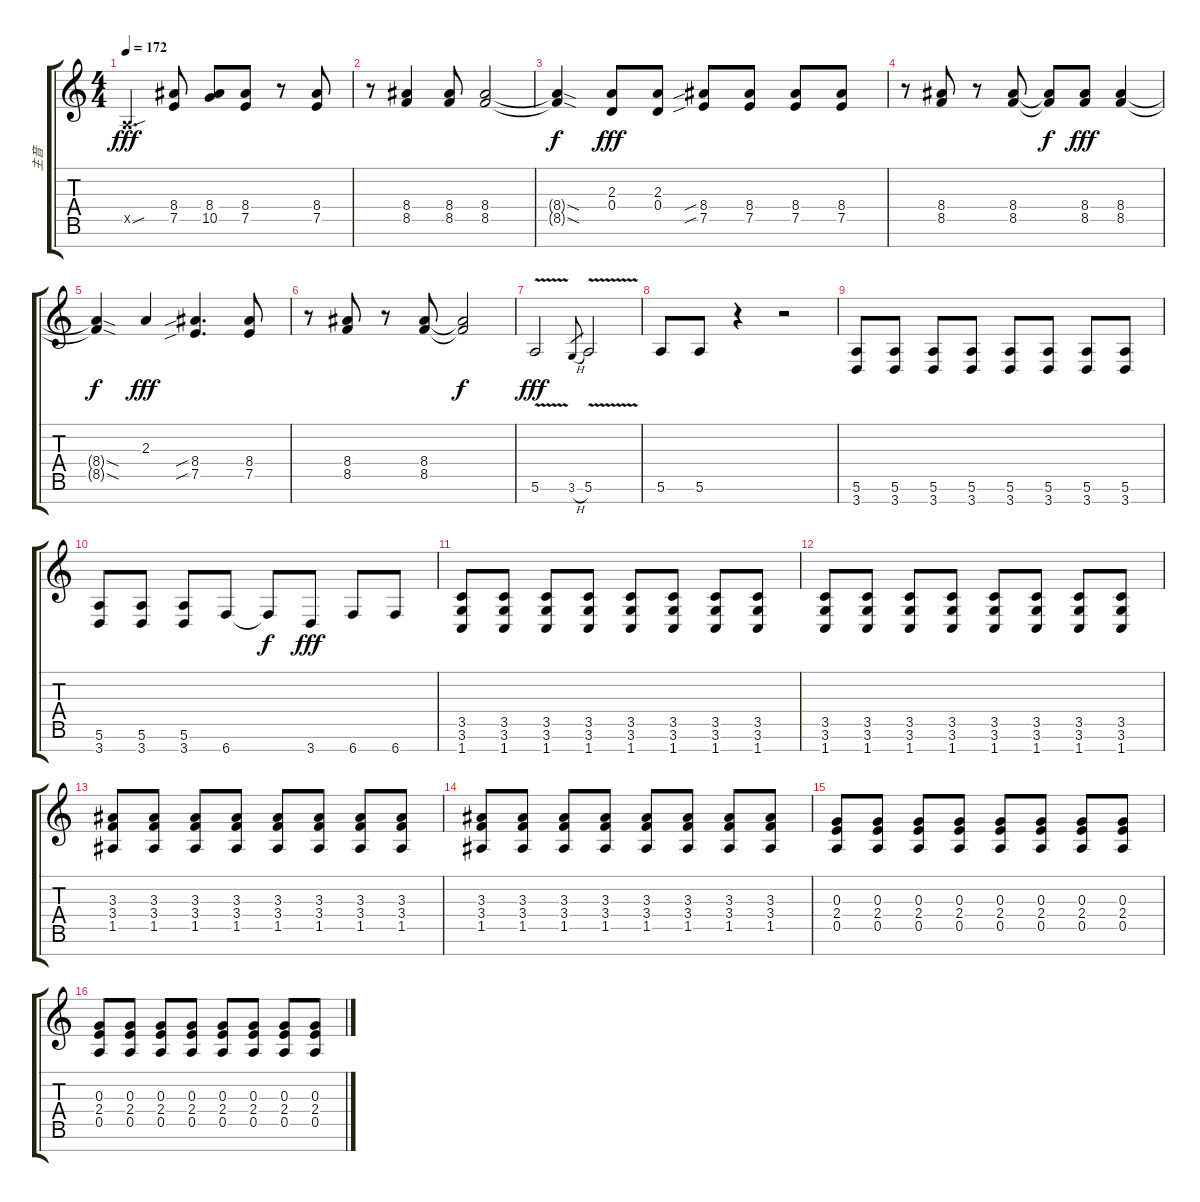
\track ("主音" "主音") {instrument distortionguitar}
\staff {score tabs}
\tuning (E4 B3 G3 D3 A2 E2 B1) {hide}
\ts (4 4)
\tempo 172
\clef g2
\ks c
0.5{sou x}.4{d dy fff} (8.4 7.5).8 (8.4 10.5).8 (8.4 7.5).8 r.8 (8.4 7.5).8 |
r.8 (8.4 8.5).4 (8.4 8.5).8 (8.4 8.5).2 |
(8.4{sod t} 8.5{sod t}).4{dy f} (2.3 0.4).8{dy fff} (2.3 0.4).8 (8.4{sib} 7.5{sib}).8 (8.4 7.5).8 (8.4 7.5).8 (8.4 7.5).8 |
r.8 (8.4 8.5).8 r.8 (8.4 8.5).8 (8.4{t} 8.5{t}).8{dy f} (8.4 8.5).8{dy fff} (8.4 8.5).4 |
(8.4{sod t} 8.5{sod t}).4{dy f} 2.3.4{dy fff} (8.4{sib} 7.5{sib}).4{d} (8.4 7.5).8 |
r.8 (8.4 8.5).8 r.8 (8.4 8.5).8 (8.4{t} 8.5{t}).2{dy f} |
5.6{v}.2{dy fff} 3.6{h}.8{gr} 5.6{v}.2 |
5.6.8 5.6.8 r.4 r.2 |
(5.6 3.7).8 (5.6 3.7).8 (5.6 3.7).8{txt ""} (5.6 3.7).8 (5.6 3.7).8 (5.6 3.7).8 (5.6 3.7).8 (5.6 3.7).8 |
(5.6 3.7).8 (5.6 3.7).8 (5.6 3.7).8 6.7.8 6.7{t}.8{dy f} 3.7.8{dy fff} 6.7.8 6.7.8 |
(3.5 3.6 1.7).8 (3.5 3.6 1.7).8 (3.5 3.6 1.7).8 (3.5 3.6 1.7).8 (3.5 3.6 1.7).8 (3.5 3.6 1.7).8 (3.5 3.6 1.7).8 (3.5 3.6 1.7).8 |
(3.5 3.6 1.7).8 (3.5 3.6 1.7).8 (3.5 3.6 1.7).8 (3.5 3.6 1.7).8 (3.5 3.6 1.7).8 (3.5 3.6 1.7).8 (3.5 3.6 1.7).8 (3.5 3.6 1.7).8 |
(3.3 3.4 1.5).8 (3.3 3.4 1.5).8 (3.3 3.4 1.5).8 (3.3 3.4 1.5).8 (3.3 3.4 1.5).8 (3.3 3.4 1.5).8 (3.3 3.4 1.5).8 (3.3 3.4 1.5).8 |
(3.3 3.4 1.5).8 (3.3 3.4 1.5).8 (3.3 3.4 1.5).8 (3.3 3.4 1.5).8 (3.3 3.4 1.5).8 (3.3 3.4 1.5).8 (3.3 3.4 1.5).8 (3.3 3.4 1.5).8 |
(0.3 2.4 0.5).8 (0.3 2.4 0.5).8 (0.3 2.4 0.5).8 (0.3 2.4 0.5).8 (0.3 2.4 0.5).8 (0.3 2.4 0.5).8 (0.3 2.4 0.5).8 (0.3 2.4 0.5).8 |
(0.3 2.4 0.5).8 (0.3 2.4 0.5).8 (0.3 2.4 0.5).8 (0.3 2.4 0.5).8 (0.3 2.4 0.5).8 (0.3 2.4 0.5).8 (0.3 2.4 0.5).8 (0.3 2.4 0.5).8
